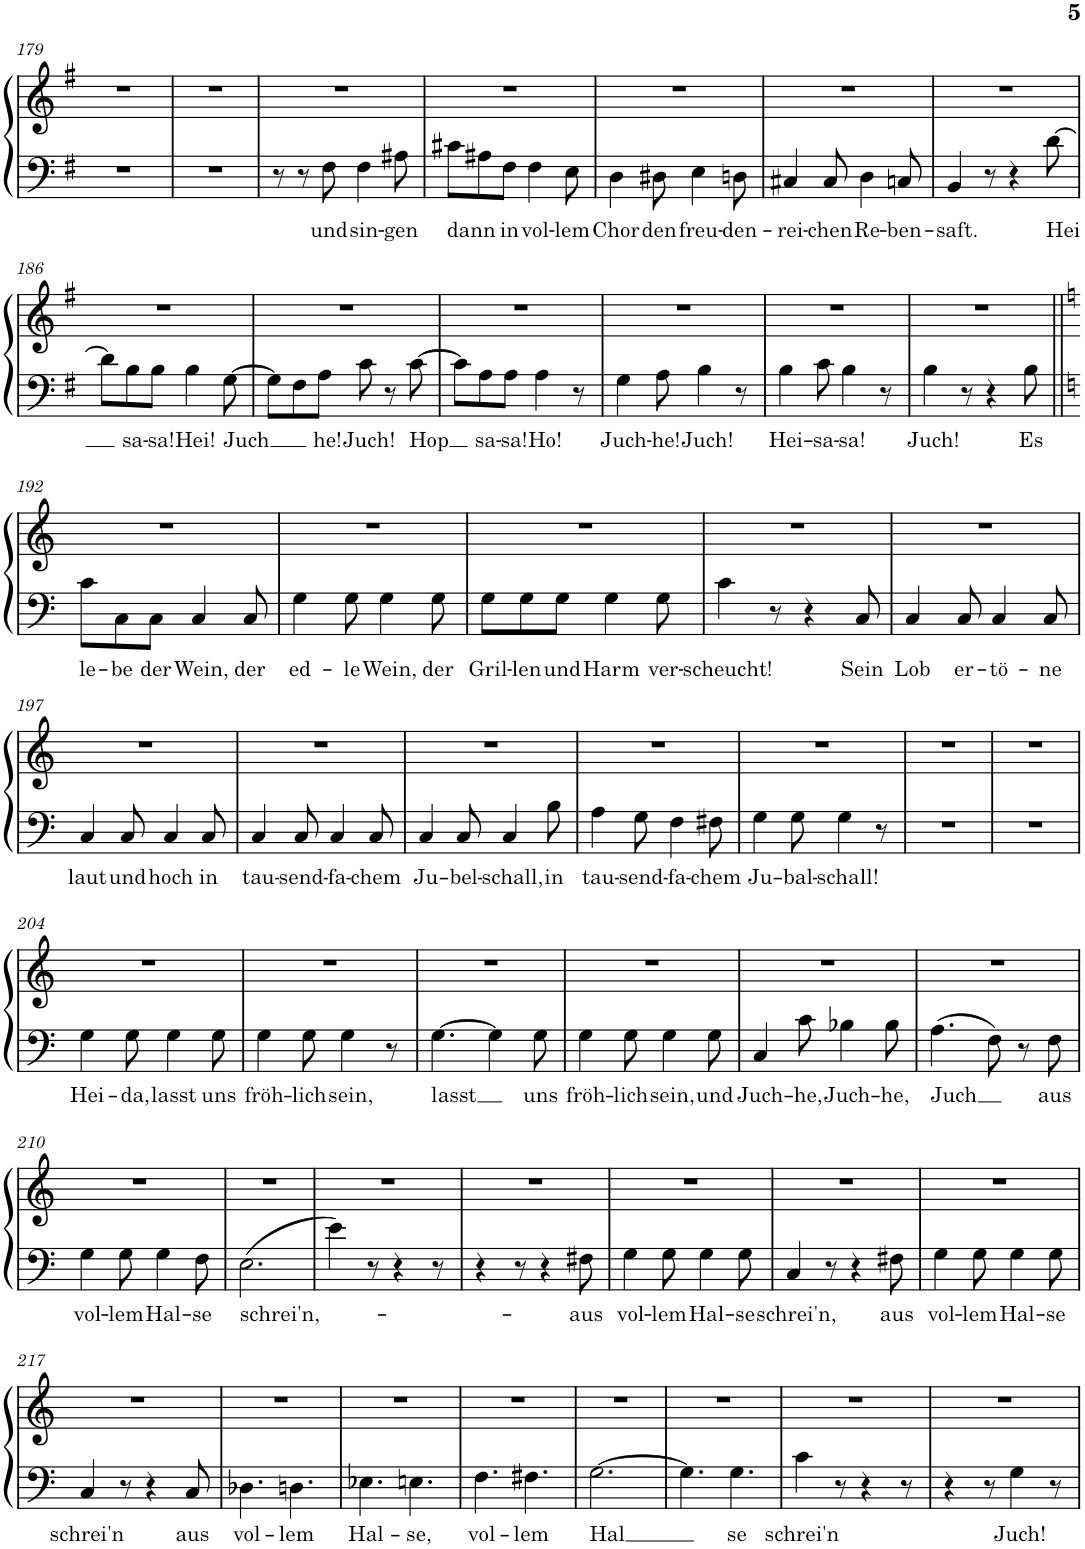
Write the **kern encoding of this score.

**kern	**text	**kern
*part1	*part1	*part1
*staff2	*staff2	*staff1
*I"Piano	*	*
*I'Pno.	*	*
!!LO:PB:g=z
*clefF4	*	*clefG2
*k[f#]	*	*k[f#]
*M6/8	*	*M6/8
=179	=179	=179
2.r	.	2.r
=180	=180	=180
2.r	.	2.r
=181	=181	=181
8r	.	2.r
8r	.	.
!	!LO:LY:b	!
8F#\	und	.
!	!LO:LY:b	!
4F#\	sin-	.
!	!LO:LY:b	!
8A#X\	-gen	.
=182	=182	=182
!	!LO:LY:b	!
8c#X\L	dann	2.r
8A#X\	.	.
!	!LO:LY:b	!
8F#\J	in	.
!	!LO:LY:b	!
4F#\	vol-	.
!	!LO:LY:b	!
8E\	-lem	.
=183	=183	=183
!	!LO:LY:b	!
4D\	Chor	2.r
!	!LO:LY:b	!
8D#X\	den	.
!	!LO:LY:b	!
4E\	freu-	.
!	!LO:LY:b	!
8Dn\	-den-	.
=184	=184	=184
!	!LO:LY:b	!
4C#X/	-rei-	2.r
!	!LO:LY:b	!
8C#/	-chen	.
!	!LO:LY:b	!
4D\	Re-	.
!	!LO:LY:b	!
8Cn/	-ben-	.
=185	=185	=185
!	!LO:LY:b	!
4BB/	-saft.	2.r
8r	.	.
4r	.	.
!	!LO:LY:b	!
[8d\	Hei	.
!!LO:LB:g=z
=186	=186	=186
8d\L]	.	2.r
!	!LO:LY:b	!
8B\	sa-	.
!	!LO:LY:b	!
8B\J	-sa!	.
!	!LO:LY:b	!
4B\	Hei!	.
!	!LO:LY:b	!
[8G\	Juch	.
=187	=187	=187
8G\L]	.	2.r
8F#\	.	.
!	!LO:LY:b	!
8A\J	he!	.
!	!LO:LY:b	!
8c\	Juch!	.
8r	.	.
!	!LO:LY:b	!
[8c\	Hop	.
=188	=188	=188
8c\L]	.	2.r
!	!LO:LY:b	!
8A\	sa-	.
!	!LO:LY:b	!
8A\J	-sa!	.
!	!LO:LY:b	!
4A\	Ho!	.
8r	.	.
=189	=189	=189
!	!LO:LY:b	!
4G\	Juch-	2.r
!	!LO:LY:b	!
8A\	-he!	.
!	!LO:LY:b	!
4B\	Juch!	.
8r	.	.
=190	=190	=190
!	!LO:LY:b	!
4B\	Hei-	2.r
!	!LO:LY:b	!
8c\	-sa-	.
!	!LO:LY:b	!
4B\	-sa!	.
8r	.	.
=191	=191	=191
!	!LO:LY:b	!
4B\	Juch!	2.r
8r	.	.
4r	.	.
!	!LO:LY:b	!
8B\	Es	.
!!LO:LB:g=z
=192||	=192||	=192||
*k[]	*	*k[]
!	!LO:LY:b	!
8c\L	le-	2.r
!	!LO:LY:b	!
8C\	-be	.
!	!LO:LY:b	!
8C\J	der	.
!	!LO:LY:b	!
4C/	Wein,	.
!	!LO:LY:b	!
8C/	der	.
=193	=193	=193
!	!LO:LY:b	!
4G\	ed-	2.r
!	!LO:LY:b	!
8G\	-le	.
!	!LO:LY:b	!
4G\	Wein,	.
!	!LO:LY:b	!
8G\	der	.
=194	=194	=194
!	!LO:LY:b	!
8G\L	Gril-	2.r
!	!LO:LY:b	!
8G\	-len	.
!	!LO:LY:b	!
8G\J	und	.
!	!LO:LY:b	!
4G\	Harm	.
!	!LO:LY:b	!
8G\	ver-	.
=195	=195	=195
!	!LO:LY:b	!
4c\	-scheucht!	2.r
8r	.	.
4r	.	.
!	!LO:LY:b	!
8C/	Sein	.
=196	=196	=196
!	!LO:LY:b	!
4C/	Lob	2.r
!	!LO:LY:b	!
8C/	er-	.
!	!LO:LY:b	!
4C/	-tö-	.
!	!LO:LY:b	!
8C/	-ne	.
!!LO:LB:g=z
=197	=197	=197
!	!LO:LY:b	!
4C/	laut	2.r
!	!LO:LY:b	!
8C/	und	.
!	!LO:LY:b	!
4C/	hoch	.
!	!LO:LY:b	!
8C/	in	.
=198	=198	=198
!	!LO:LY:b	!
4C/	tau-	2.r
!	!LO:LY:b	!
8C/	-send-	.
!	!LO:LY:b	!
4C/	-fa-	.
!	!LO:LY:b	!
8C/	-chem	.
=199	=199	=199
!	!LO:LY:b	!
4C/	Ju-	2.r
!	!LO:LY:b	!
8C/	-bel-	.
!	!LO:LY:b	!
4C/	-schall,	.
!	!LO:LY:b	!
8B\	in	.
=200	=200	=200
!	!LO:LY:b	!
4A\	tau-	2.r
!	!LO:LY:b	!
8G\	-send-	.
!	!LO:LY:b	!
4F\	-fa-	.
!	!LO:LY:b	!
8F#X\	-chem	.
=201	=201	=201
!	!LO:LY:b	!
4G\	Ju-	2.r
!	!LO:LY:b	!
8G\	-bal-	.
!	!LO:LY:b	!
4G\	-schall!	.
8r	.	.
=202	=202	=202
2.r	.	2.r
=203	=203	=203
2.r	.	2.r
!!LO:LB:g=z
=204	=204	=204
!	!LO:LY:b	!
4G\	Hei-	2.r
!	!LO:LY:b	!
8G\	-da,	.
!	!LO:LY:b	!
4G\	lasst	.
!	!LO:LY:b	!
8G\	uns	.
=205	=205	=205
!	!LO:LY:b	!
4G\	fröh-	2.r
!	!LO:LY:b	!
8G\	-lich	.
!	!LO:LY:b	!
4G\	sein,	.
8r	.	.
=206	=206	=206
!	!LO:LY:b	!
[4.G\	lasst	2.r
4G\]	.	.
!	!LO:LY:b	!
8G\	uns	.
=207	=207	=207
!	!LO:LY:b	!
4G\	fröh-	2.r
!	!LO:LY:b	!
8G\	-lich	.
!	!LO:LY:b	!
4G\	sein,	.
!	!LO:LY:b	!
8G\	und	.
=208	=208	=208
!	!LO:LY:b	!
4C/	Juch-	2.r
!	!LO:LY:b	!
8c\	-he,	.
!	!LO:LY:b	!
4B-X\	Juch-	.
!	!LO:LY:b	!
8B-\	-he,	.
=209	=209	=209
!	!LO:LY:b	!
4.A\	Juch	2.r
8F\	.	.
8r	.	.
!	!LO:LY:b	!
8F\	aus	.
!!LO:LB:g=z
=210	=210	=210
!	!LO:LY:b	!
4G\	vol-	2.r
!	!LO:LY:b	!
8G\	-lem	.
!	!LO:LY:b	!
4G\	Hal-	.
!	!LO:LY:b	!
8F\	-se	.
=211	=211	=211
!	!LO:LY:b	!
2.E\	schrei'n,-	2.r
=212	=212	=212
4e\	.	2.r
8r	.	.
4r	.	.
8r	.	.
=213	=213	=213
4r	.	2.r
8r	.	.
4r	.	.
!	!LO:LY:b	!
8F#X\	-aus	.
=214	=214	=214
!	!LO:LY:b	!
4G\	vol-	2.r
!	!LO:LY:b	!
8G\	-lem	.
!	!LO:LY:b	!
4G\	Hal-	.
!	!LO:LY:b	!
8G\	-se	.
=215	=215	=215
!	!LO:LY:b	!
4C/	schrei'n,	2.r
8r	.	.
4r	.	.
!	!LO:LY:b	!
8F#X\	aus	.
=216	=216	=216
!	!LO:LY:b	!
4G\	vol-	2.r
!	!LO:LY:b	!
8G\	-lem	.
!	!LO:LY:b	!
4G\	Hal-	.
!	!LO:LY:b	!
8G\	-se	.
!!LO:LB:g=z
=217	=217	=217
!	!LO:LY:b	!
4C/	schrei'n	2.r
8r	.	.
4r	.	.
!	!LO:LY:b	!
8C/	aus	.
=218	=218	=218
!	!LO:LY:b	!
4.D-X\	vol-	2.r
!	!LO:LY:b	!
4.Dn\	-lem	.
=219	=219	=219
!	!LO:LY:b	!
4.E-X\	Hal-	2.r
!	!LO:LY:b	!
4.En\	-se,	.
=220	=220	=220
!	!LO:LY:b	!
4.F\	vol-	2.r
!	!LO:LY:b	!
4.F#X\	-lem	.
=221	=221	=221
!	!LO:LY:b	!
[2.G\	Hal	2.r
=222	=222	=222
4.G\]	.	2.r
!	!LO:LY:b	!
4.G\	se	.
=223	=223	=223
!	!LO:LY:b	!
4c\	schrei'n	2.r
8r	.	.
4r	.	.
8r	.	.
=224	=224	=224
4r	.	2.r
8r	.	.
!	!LO:LY:b	!
4G\	Juch!	.
8r	.	.
=	=	=
*-	*-	*-
